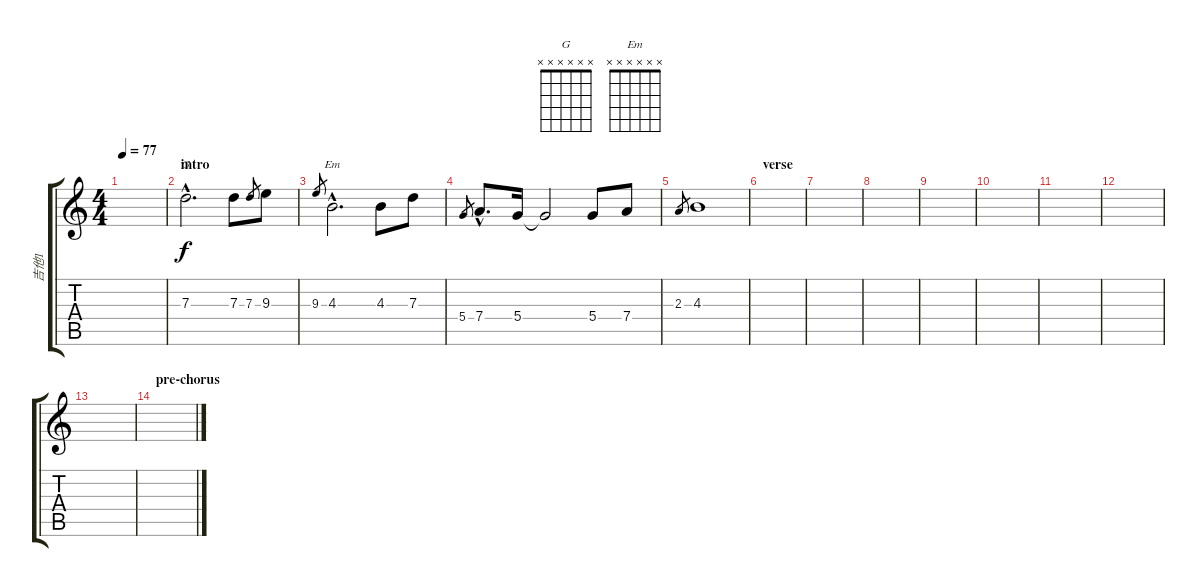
\track ("吉他1" "吉他1") {instrument overdrivenguitar}
\staff {score tabs}
\tuning (E4 B3 G3 D3 A2 E2) {hide}
\chord ("G" x x x x x x) {firstfret 0}
\chord ("Em" x x x x x x) {firstfret 0}
\ts (4 4)
\tempo 77
\clef g2
\ks c
|
\section ("" "intro")
7.3{hac}.2{d ch "G"} 7.3.8 7.3.8{gr} 9.3.8 |
9.3.8{gr} 4.3{hac}.2{d ch "Em"} 4.3.8 7.3.8 |
5.4.8{gr} 7.4{hac}.8{d} 5.4.16 5.4{t}.2 5.4.8 7.4.8 |
2.3.8{gr} 4.3.1 |
\section ("" "verse")
|
|
|
|
|
|
|
|
\section ("" "pre-chorus")
